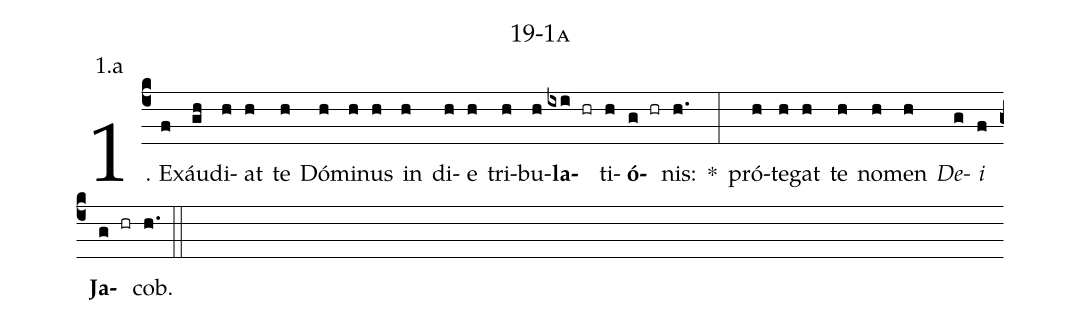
name: 19-1a;
annotation: 1.a;
%%
(c4)1. Ex(f)áu(gh)di(h)at(h) te(h) Dó(h)mi(h)nus(h) in(h) di(h)e(h) tri(h)bu(h)<b>la</b>(ixi hr)ti(h)<b>ó</b>(g hr)nis:(h.) *(:) pró(h)te(h)gat(h) te(h) no(h)men(h) <i>De</i>(g)<i>i</i>(f) <b>Ja</b>(g hr)cob.(h.) (::)
